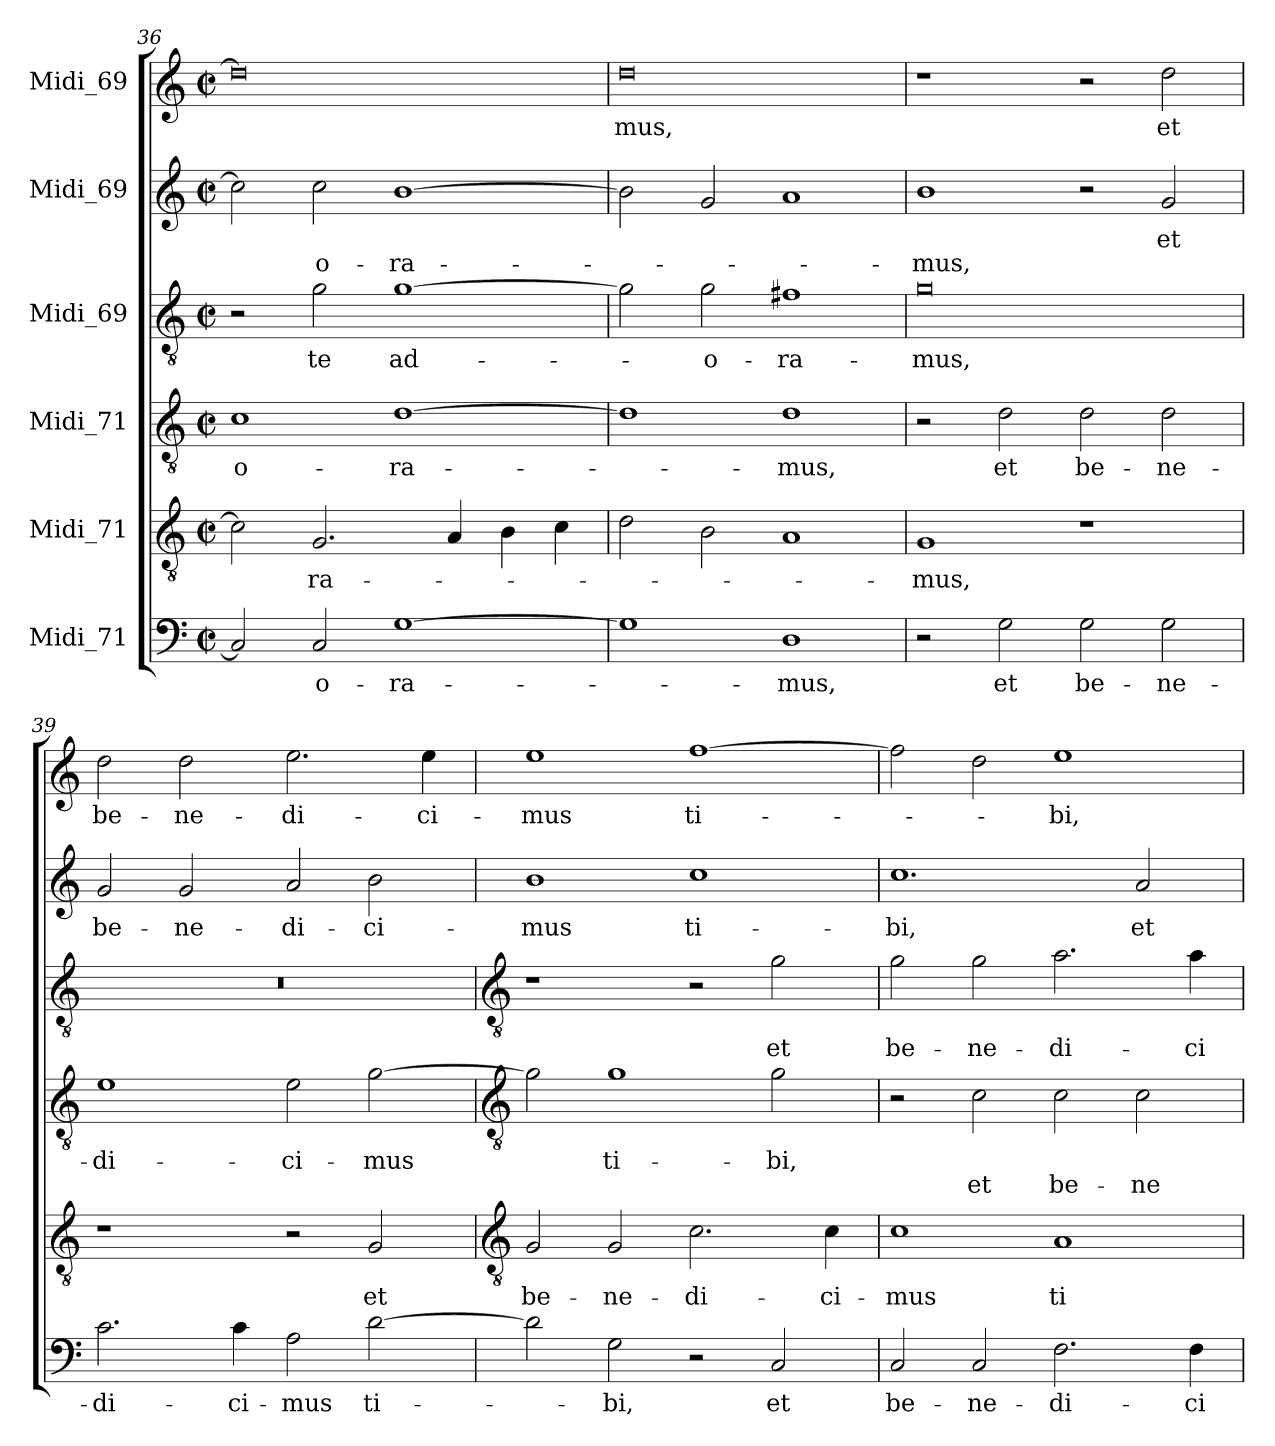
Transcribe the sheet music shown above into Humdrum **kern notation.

**kern	**text	**kern	**text	**kern	**text	**text	**kern	**text	**kern	**text	**text	**kern	**text
*part6	*part6	*part5	*part5	*part4	*part4	*part4	*part3	*part3	*part2	*part2	*part2	*part1	*part1
*staff6	*staff6	*staff5	*staff5	*staff4	*staff4	*staff4	*staff3	*staff3	*staff2	*staff2	*staff2	*staff1	*staff1
*I"Midi_71	*	*I"Midi_71	*	*I"Midi_71	*	*	*I"Midi_69	*	*I"Midi_69	*	*	*I"Midi_69	*
*clefF4	*	*clefGv2	*	*clefGv2	*	*	*clefGv2	*	*clefG2	*	*	*clefG2	*
*k[]	*	*k[]	*	*k[]	*	*	*k[]	*	*k[]	*	*	*k[]	*
*C:	*	*C:	*	*C:	*	*	*C:	*	*C:	*	*	*C:	*
*M4/2	*	*M4/2	*	*M4/2	*	*	*M4/2	*	*M4/2	*	*	*M4/2	*
*met(c|)	*	*met(c|)	*	*met(c|)	*	*	*met(c|)	*	*met(c|)	*	*	*met(c|)	*
=36	=36	=36	=36	=36	=36	=36	=36	=36	=36	=36	=36	=36	=36
!	!	!	!	!	!LO:LY:b	!	!	!	!	!	!	!	!
2C]	.	2c]	.	1c	-o-	.	2r	.	2cc]	.	.	0dd]	.
!	!LO:LY:b	!	!LO:LY:b	!	!	!	!	!LO:LY:b	!	!	!LO:LY:b	!	!
2C	-o-	2.G	-ra-	.	.	.	2g	te	2cc	.	-o-	.	.
!	!LO:LY:b	!	!	!	!LO:LY:b	!	!	!LO:LY:b	!	!	!LO:LY:b	!	!
[1G	-ra-	.	.	[1d	-ra-	.	[1g	ad-	[1b	.	-ra-	.	.
.	.	4A	.	.	.	.	.	.	.	.	.	.	.
.	.	4B	.	.	.	.	.	.	.	.	.	.	.
.	.	4c	.	.	.	.	.	.	.	.	.	.	.
=37	=37	=37	=37	=37	=37	=37	=37	=37	=37	=37	=37	=37	=37
!	!	!	!	!	!	!	!	!	!	!	!	!	!LO:LY:b
1G]	.	2d	.	1d]	.	.	2g]	.	2b]	.	.	0dd	-mus,
!	!	!	!	!	!	!	!	!LO:LY:b	!	!	!	!	!
.	.	2B	.	.	.	.	2g	-o-	2g	.	.	.	.
!	!LO:LY:b	!	!	!	!LO:LY:b	!	!	!LO:LY:b	!	!	!	!	!
1D	-mus,	1A	.	1d	-mus,	.	1f#X	-ra-	1a	.	.	.	.
=38	=38	=38	=38	=38	=38	=38	=38	=38	=38	=38	=38	=38	=38
!	!	!	!LO:LY:b	!	!	!	!	!LO:LY:b	!	!	!LO:LY:b	!	!
2r	.	1G	-mus,	2r	.	.	0g	-mus,	1b	.	-mus,	1r	.
!	!LO:LY:b	!	!	!	!LO:LY:b	!	!	!	!	!	!	!	!
2G	et	.	.	2d	et	.	.	.	.	.	.	.	.
!	!LO:LY:b	!	!	!	!LO:LY:b	!	!	!	!	!	!	!	!
2G	be-	1r	.	2d	be-	.	.	.	2r	.	.	2r	.
!	!LO:LY:b	!	!	!	!LO:LY:b	!	!	!	!	!LO:LY:b	!	!	!LO:LY:b
2G	-ne-	.	.	2d	-ne-	.	.	.	2g	et	.	2dd	et
!!LO:LB:g=z
=39	=39	=39	=39	=39	=39	=39	=39	=39	=39	=39	=39	=39	=39
!	!LO:LY:b	!	!	!	!LO:LY:b	!	!	!	!	!LO:LY:b	!	!	!LO:LY:b
2.c	-di-	1r	.	1e	-di-	.	0r	.	2g	be-	.	2dd	be-
!	!	!	!	!	!	!	!	!	!	!LO:LY:b	!	!	!LO:LY:b
.	.	.	.	.	.	.	.	.	2g	-ne-	.	2dd	-ne-
!	!LO:LY:b	!	!	!	!	!	!	!	!	!	!	!	!
4c	-ci-	.	.	.	.	.	.	.	.	.	.	.	.
!	!LO:LY:b	!	!	!	!LO:LY:b	!	!	!	!	!LO:LY:b	!	!	!LO:LY:b
2A	-mus	2r	.	2e	-ci-	.	.	.	2a	-di-	.	2.ee	-di-
!	!LO:LY:b	!	!LO:LY:b	!	!LO:LY:b	!	!	!	!	!LO:LY:b	!	!	!
[2d	ti-	2G	et	[2g	-mus	.	.	.	2b	-ci-	.	.	.
!	!	!	!	!	!	!	!	!	!	!	!	!	!LO:LY:b
.	.	.	.	.	.	.	.	.	.	.	.	4ee	-ci-
!!LO:LB:g=z
=40	=40	=40	=40	=40	=40	=40	=40	=40	=40	=40	=40	=40	=40
*	*	*clefGv2	*	*clefGv2	*	*	*clefGv2	*	*	*	*	*	*
!	!	!	!LO:LY:b	!	!	!	!	!	!	!LO:LY:b	!	!	!LO:LY:b
2d]	.	2G	be-	2g]	.	.	1r	.	1b	-mus	.	1ee	-mus
!	!LO:LY:b	!	!LO:LY:b	!	!LO:LY:b	!	!	!	!	!	!	!	!
2G	-bi,	2G	-ne-	1g	ti-	.	.	.	.	.	.	.	.
!	!	!	!LO:LY:b	!	!	!	!	!	!	!LO:LY:b	!	!	!LO:LY:b
2r	.	2.c	-di-	.	.	.	2r	.	1cc	ti-	.	[1ff	ti-
!	!LO:LY:b	!	!	!	!LO:LY:b	!	!	!LO:LY:b	!	!	!	!	!
2C	et	.	.	2g	-bi,	.	2g	et	.	.	.	.	.
!	!	!	!LO:LY:b	!	!	!	!	!	!	!	!	!	!
.	.	4c	-ci-	.	.	.	.	.	.	.	.	.	.
=41	=41	=41	=41	=41	=41	=41	=41	=41	=41	=41	=41	=41	=41
!	!LO:LY:b	!	!LO:LY:b	!	!	!	!	!LO:LY:b	!	!LO:LY:b	!	!	!
2C	be-	1c	-mus	2r	.	.	2g	be-	1.cc	-bi,	.	2ff]	.
!	!LO:LY:b	!	!	!	!	!LO:LY:b	!	!LO:LY:b	!	!	!	!	!
2C	-ne-	.	.	2c	.	et	2g	-ne-	.	.	.	2dd	.
!	!LO:LY:b	!	!LO:LY:b	!	!	!LO:LY:b	!	!LO:LY:b	!	!	!	!	!LO:LY:b
2.F	-di-	1A	ti-	2c	.	be-	2.a	-di-	.	.	.	1ee	-bi,
!	!	!	!	!	!	!LO:LY:b	!	!	!	!LO:LY:b	!	!	!
.	.	.	.	2c	.	-ne-	.	.	2a	et	.	.	.
!	!LO:LY:b	!	!	!	!	!	!	!LO:LY:b	!	!	!	!	!
4F	-ci-	.	.	.	.	.	4a	-ci-	.	.	.	.	.
=	=	=	=	=	=	=	=	=	=	=	=	=	=
*-	*-	*-	*-	*-	*-	*-	*-	*-	*-	*-	*-	*-	*-
